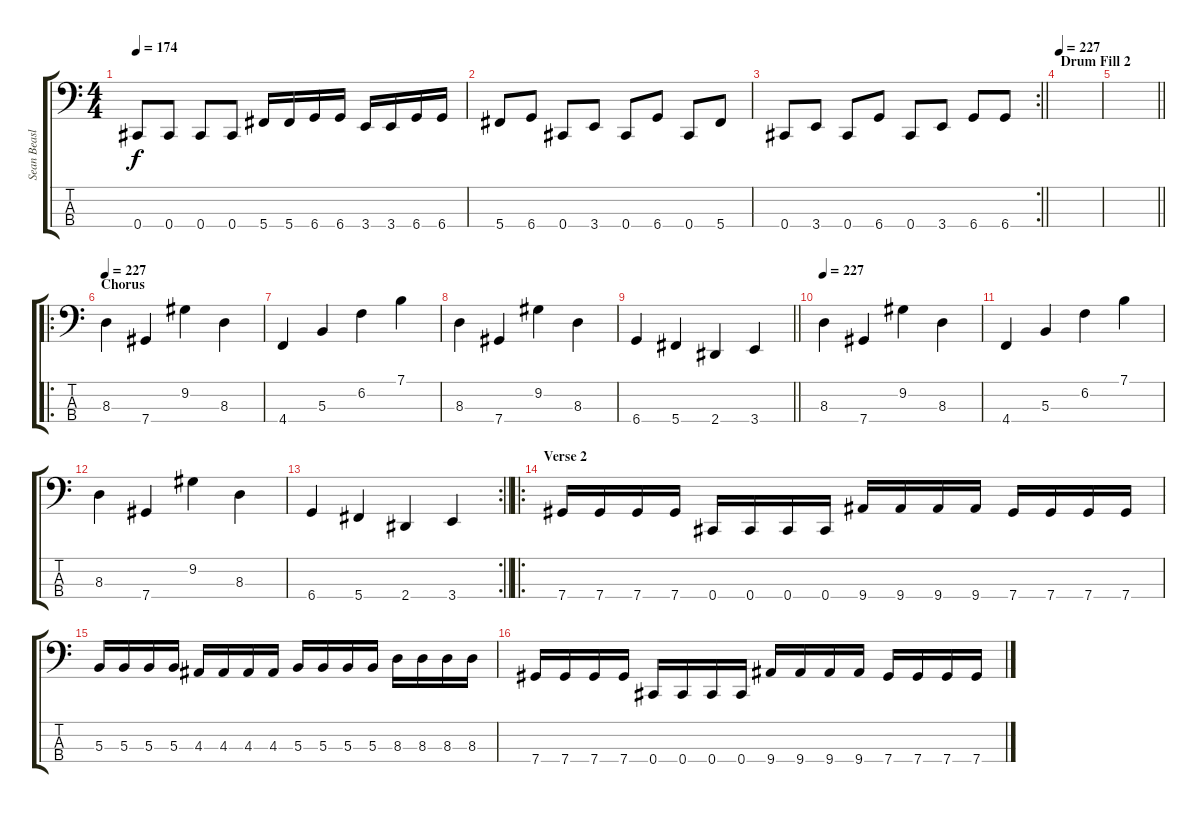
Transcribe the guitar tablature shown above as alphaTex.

\track ("Sean Beasley" "Sean Beasl") {instrument electricbasspick}
\staff {score tabs}
\tuning (E2 B1 Gb1 Db1) {hide}
\ts (4 4)
\tempo 174
\clef f4
\ks c
0.4.8{dy f} 0.4.8 0.4.8 0.4.8 5.4.16 5.4.16 6.4.16 6.4.16 3.4.16 3.4.16 6.4.16 6.4.16 |
5.4.8 6.4.8 0.4.8 3.4.8 0.4.8 6.4.8 0.4.8 5.4.8 |
\rc 2
\barLineRight lightlight
0.4.8 3.4.8 0.4.8 6.4.8 0.4.8 3.4.8 6.4.8 6.4.8 |
\section ("" "Drum Fill 2")
\tempo 227
|
\barLineRight lightlight
|
\ro
\section ("" "Chorus")
\tempo 227
8.3.4 7.4.4 9.2.4 8.3.4 |
4.4.4 5.3.4 6.2.4 7.1.4 |
8.3.4 7.4.4 9.2.4 8.3.4 |
\barLineRight lightlight
6.4.4 5.4.4 2.4.4 3.4.4 |
\tempo 227
8.3.4 7.4.4 9.2.4 8.3.4 |
4.4.4 5.3.4 6.2.4 7.1.4 |
8.3.4 7.4.4 9.2.4 8.3.4 |
\rc 2
\barLineRight lightlight
6.4.4 5.4.4 2.4.4 3.4.4 |
\ro
\section ("" "Verse 2")
7.4.16 7.4.16 7.4.16 7.4.16 0.4.16 0.4.16 0.4.16 0.4.16 9.4.16 9.4.16 9.4.16 9.4.16 7.4.16 7.4.16 7.4.16 7.4.16 |
5.3.16 5.3.16 5.3.16 5.3.16 4.3.16 4.3.16 4.3.16 4.3.16 5.3.16 5.3.16 5.3.16 5.3.16 8.3.16 8.3.16 8.3.16 8.3.16 |
7.4.16 7.4.16 7.4.16 7.4.16 0.4.16 0.4.16 0.4.16 0.4.16 9.4.16 9.4.16 9.4.16 9.4.16 7.4.16 7.4.16 7.4.16 7.4.16
